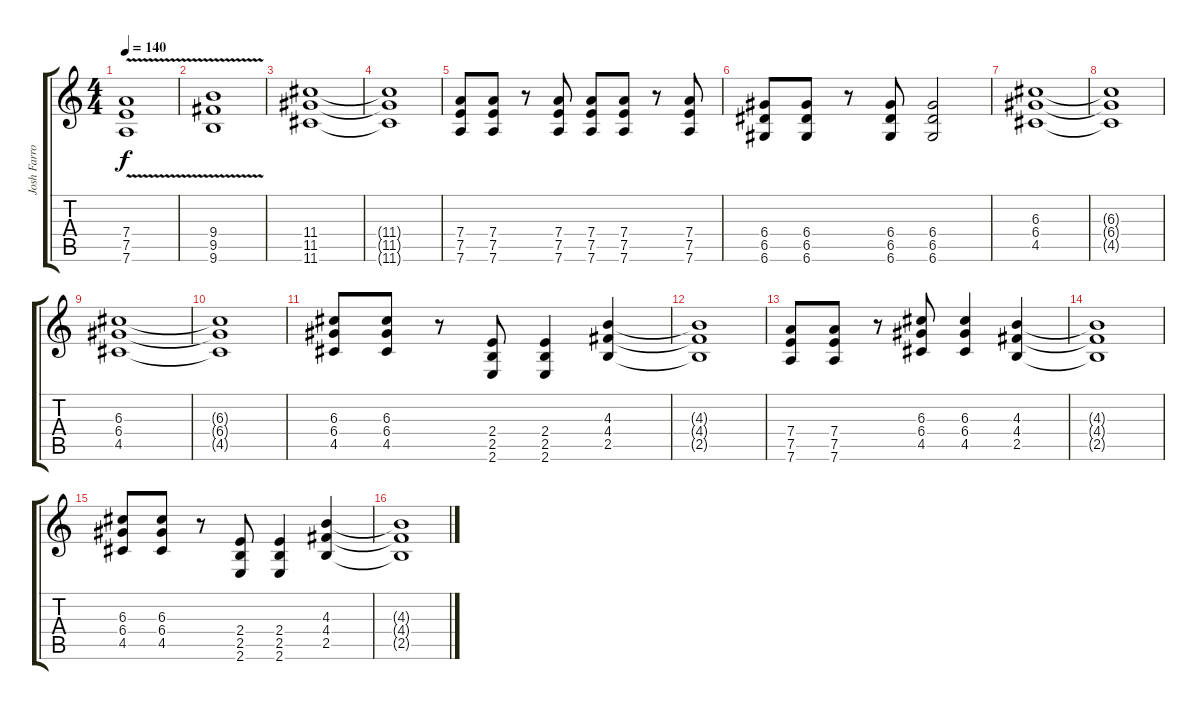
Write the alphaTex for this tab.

\track ("Josh Farro" "Josh Farro") {instrument electricguitarclean}
\staff {score tabs}
\tuning (E4 B3 G3 D3 A2 D2) {hide}
\ts (4 4)
\tempo 140
\clef g2
\ks c
(7.4{v} 7.5 7.6).1{dy f} |
(9.4{v} 9.5 9.6).1 |
(11.4 11.5 11.6).1 |
(11.4{t} 11.5{t} 11.6{t}).1 |
(7.4 7.5 7.6).8{instrument overdrivenguitar} (7.4 7.5 7.6).8 r.8 (7.4 7.5 7.6).8 (7.4 7.5 7.6).8 (7.4 7.5 7.6).8 r.8 (7.4 7.5 7.6).8 |
(6.4 6.5 6.6).8 (6.4 6.5 6.6).8 r.8 (6.4 6.5 6.6).8 (6.4 6.5 6.6).2 |
(6.3 6.4 4.5).1 |
(6.3{t} 6.4{t} 4.5{t}).1 |
(6.3 6.4 4.5).1 |
(6.3{t} 6.4{t} 4.5{t}).1 |
(6.3 6.4 4.5).8 (6.3 6.4 4.5).8 r.8 (2.4 2.5 2.6).8 (2.4 2.5 2.6).4 (4.3 4.4 2.5).4 |
(4.3{t} 4.4{t} 2.5{t}).1 |
(7.4 7.5 7.6).8 (7.4 7.5 7.6).8 r.8 (6.3 6.4 4.5).8 (6.3 6.4 4.5).4 (4.3 4.4 2.5).4 |
(4.3{t} 4.4{t} 2.5{t}).1 |
(6.3 6.4 4.5).8 (6.3 6.4 4.5).8 r.8 (2.4 2.5 2.6).8 (2.4 2.5 2.6).4 (4.3 4.4 2.5).4 |
(4.3{t} 4.4{t} 2.5{t}).1
